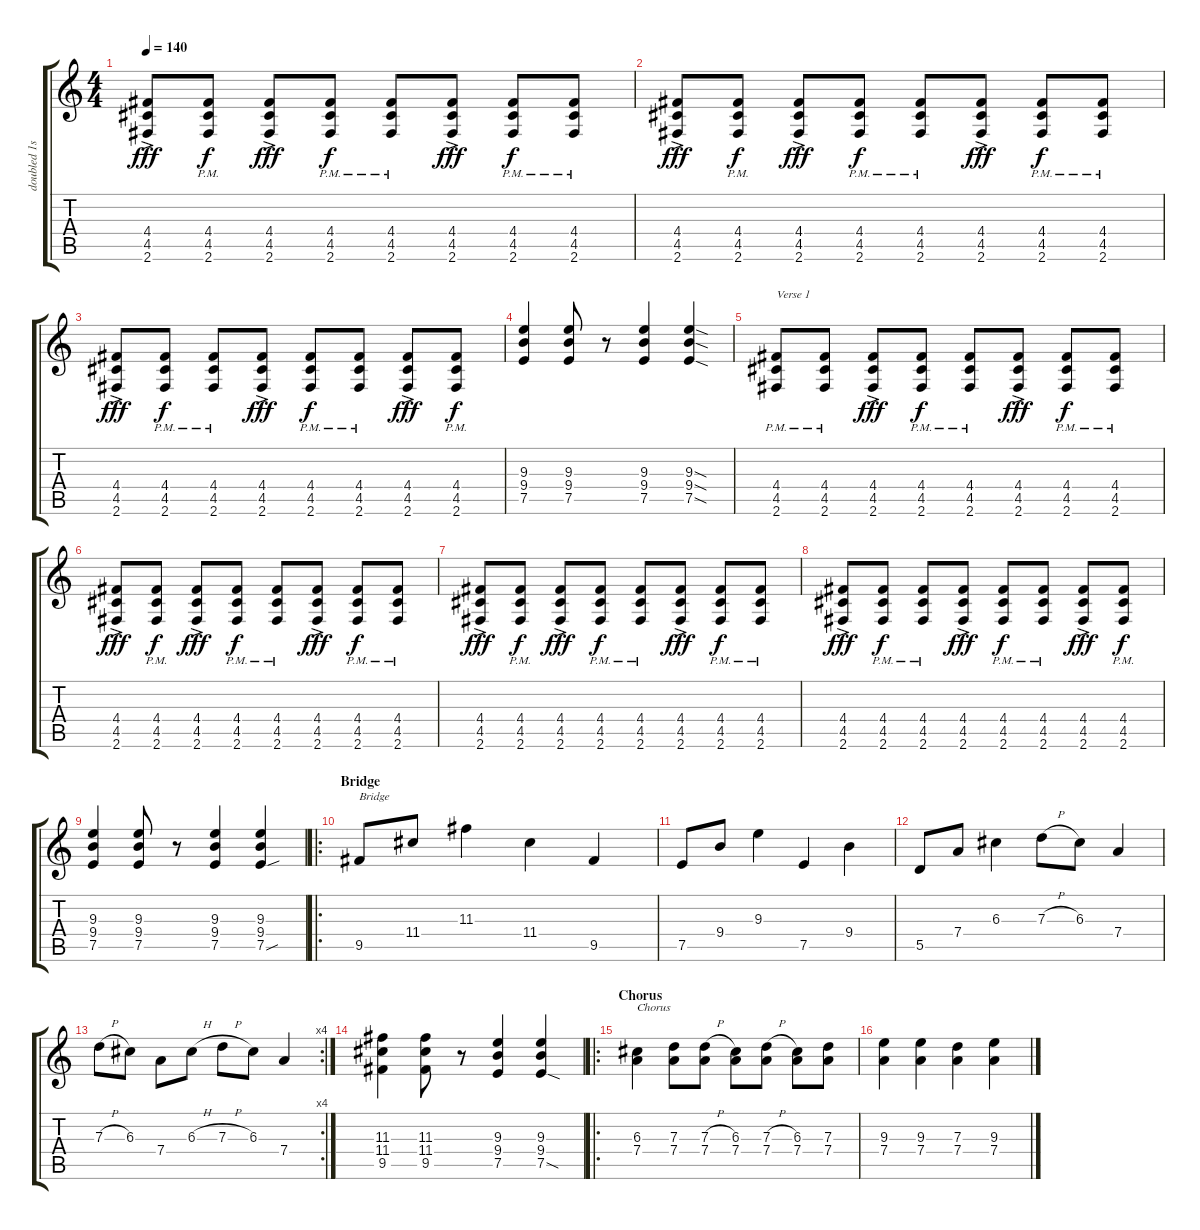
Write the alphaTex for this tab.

\track ("doubled 1st guitar" "doubled 1s") {instrument overdrivenguitar}
\staff {score tabs}
\tuning (E4 B3 G3 D3 A2 E2) {hide}
\ts (4 4)
\tempo 140
\clef g2
\ks c
(4.4{ac} 4.5{ac} 2.6{ac}).8{dy fff} (4.4{pm} 4.5{pm} 2.6{pm}).8{dy f} (4.4{ac} 4.5 2.6).8{dy fff} (4.4{pm} 4.5{pm} 2.6{pm}).8{dy f} (4.4{pm} 4.5{pm} 2.6{pm}).8 (4.4{ac} 4.5{ac} 2.6{ac}).8{dy fff} (4.4{pm} 4.5{pm} 2.6{pm}).8{dy f} (4.4{pm} 4.5{pm} 2.6{pm}).8 |
(4.4{ac} 4.5{ac} 2.6{ac}).8{dy fff} (4.4{pm} 4.5{pm} 2.6{pm}).8{dy f} (4.4{ac} 4.5 2.6).8{dy fff} (4.4{pm} 4.5{pm} 2.6{pm}).8{dy f} (4.4{pm} 4.5{pm} 2.6{pm}).8 (4.4{ac} 4.5{ac} 2.6{ac}).8{dy fff} (4.4{pm} 4.5{pm} 2.6{pm}).8{dy f} (4.4{pm} 4.5{pm} 2.6{pm}).8 |
(4.4{ac} 4.5{ac} 2.6{ac}).8{dy fff} (4.4{pm} 4.5{pm} 2.6{pm}).8{dy f} (4.4{pm} 4.5{pm} 2.6{pm}).8 (4.4{ac} 4.5{ac} 2.6{ac}).8{dy fff} (4.4{pm} 4.5{pm} 2.6{pm}).8{dy f} (4.4{pm} 4.5{pm} 2.6{pm}).8 (4.4{ac} 4.5 2.6).8{dy fff} (4.4{pm} 4.5{pm} 2.6{pm}).8{dy f} |
(9.3 9.4 7.5).4 (9.3 9.4 7.5).8 r.8 (9.3 9.4 7.5).4 (9.3{sod} 9.4{sod} 7.5{sod}).4 |
(4.4{pm} 4.5{pm} 2.6).8{txt "Verse 1"} (4.4{pm} 4.5{pm} 2.6{pm}).8 (4.4{ac} 4.5 2.6).8{dy fff} (4.4{pm} 4.5{pm} 2.6{pm}).8{dy f} (4.4{pm} 4.5{pm} 2.6{pm}).8 (4.4{ac} 4.5{ac} 2.6{ac}).8{dy fff} (4.4{pm} 4.5{pm} 2.6{pm}).8{dy f} (4.4{pm} 4.5{pm} 2.6{pm}).8 |
(4.4{ac} 4.5{ac} 2.6{ac}).8{dy fff} (4.4{pm} 4.5{pm} 2.6{pm}).8{dy f} (4.4{ac} 4.5 2.6).8{dy fff} (4.4{pm} 4.5{pm} 2.6{pm}).8{dy f} (4.4{pm} 4.5{pm} 2.6{pm}).8 (4.4{ac} 4.5{ac} 2.6{ac}).8{dy fff} (4.4{pm} 4.5{pm} 2.6{pm}).8{dy f} (4.4{pm} 4.5{pm} 2.6{pm}).8 |
(4.4{ac} 4.5{ac} 2.6{ac}).8{dy fff} (4.4{pm} 4.5{pm} 2.6{pm}).8{dy f} (4.4{ac} 4.5 2.6).8{dy fff} (4.4{pm} 4.5{pm} 2.6{pm}).8{dy f} (4.4{pm} 4.5{pm} 2.6{pm}).8 (4.4{ac} 4.5{ac} 2.6{ac}).8{dy fff} (4.4{pm} 4.5{pm} 2.6{pm}).8{dy f} (4.4{pm} 4.5{pm} 2.6{pm}).8 |
(4.4{ac} 4.5{ac} 2.6{ac}).8{dy fff} (4.4{pm} 4.5{pm} 2.6{pm}).8{dy f} (4.4{pm} 4.5{pm} 2.6{pm}).8 (4.4{ac} 4.5{ac} 2.6{ac}).8{dy fff} (4.4{pm} 4.5{pm} 2.6{pm}).8{dy f} (4.4{pm} 4.5{pm} 2.6{pm}).8 (4.4{ac} 4.5 2.6).8{dy fff} (4.4{pm} 4.5{pm} 2.6{pm}).8{dy f} |
(9.3 9.4 7.5).4 (9.3 9.4 7.5).8 r.8 (9.3 9.4 7.5).4 (9.3 9.4 7.5{sou}).4 |
\ro
\section ("" "Bridge")
9.5.8{txt "Bridge"} 11.4.8 11.3.4 11.4.4 9.5.4 |
7.5.8 9.4.8 9.3.4 7.5.4 9.4.4 |
5.5.8 7.4.8 6.3.4 7.3{h}.8 6.3.8 7.4.4 |
\rc 4
7.3{h}.8 6.3.8 7.4.8 6.3{h}.8 7.3{h}.8 6.3.8 7.4.4 |
(11.3 11.4 9.5).4 (11.3 11.4 9.5).8 r.8 (9.3 9.4 7.5).4 (9.3 9.4 7.5{sod}).4 |
\ro
\section ("" "Chorus")
(6.3 7.4).4{txt "Chorus"} (7.3 7.4).8 (7.3{h} 7.4).8 (6.3 7.4).8 (7.3{h} 7.4).8 (6.3 7.4).8 (7.3 7.4).8 |
(9.3 7.4).4 (9.3 7.4).4 (7.3 7.4).4 (9.3 7.4).4
